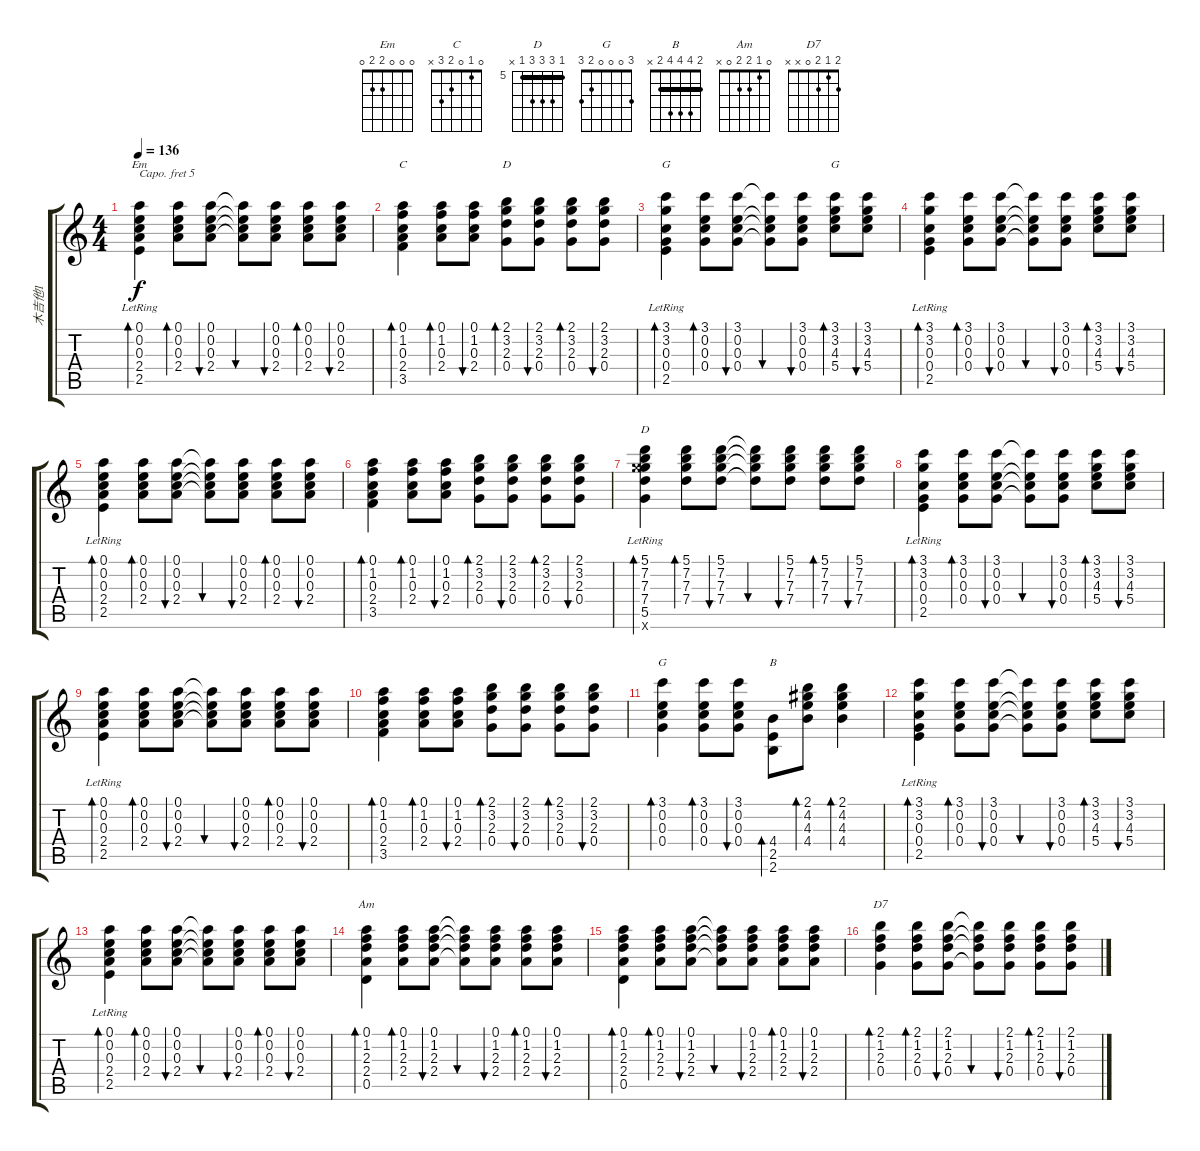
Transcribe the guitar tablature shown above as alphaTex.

\track ("木吉他1" "木吉他1") {instrument acousticguitarsteel}
\staff {score tabs}
\capo 5
\tuning (E4 B3 G3 D3 A2 E2) {hide}
\chord ("Em" 0 0 0 2 2 0)
\chord ("C" 0 1 0 2 3 x)
\chord ("D" 2 3 2 0 x x)
\chord ("G" 3 3 0 0 2 3) {barre 3}
\chord ("G" 3 3 4 5 5 3) {barre 3}
\chord ("D" 5 7 7 7 5 x) {firstfret 5 barre 5}
\chord ("G" 3 0 0 0 2 3)
\chord ("B" 2 4 4 4 2 x) {barre 2}
\chord ("Am" 0 1 2 2 0 x)
\chord ("D7" 2 1 2 0 x x)
\ts (4 4)
\tempo 136
\clef g2
\ks c
(0.1{lr} 0.2{lr} 0.3{lr} 2.4 2.5).4{bd 60 ch "Em" dy f} (0.1 0.2 0.3 2.4).8{bd 60} (0.1 0.2 0.3 2.4).8{bu 120} (0.1{t} 0.2{t} 0.3{t} 2.4{t}).8{bu 120} (0.1 0.2 0.3 2.4).8{bu 120} (0.1 0.2 0.3 2.4).8{bd 120} (0.1 0.2 0.3 2.4).8{bu 120} |
(0.1 1.2 0.3 2.4 3.5).4{bd 120 ch "C"} (0.1 1.2 0.3 2.4).8{bd 120} (0.1 1.2 0.3 2.4).8{bu 120} (2.1 3.2 2.3 0.4).8{bd 120 ch "D"} (2.1 3.2 2.3 0.4).8{bu 120} (2.1 3.2 2.3 0.4).8{bd 120} (2.1 3.2 2.3 0.4).8{bu 120} |
(3.1{lr} 3.2{lr} 0.3{lr} 0.4 2.5).4{bd 60 ch "G"} (3.1 0.2 0.3 0.4).8{bd 60} (3.1 0.2 0.3 0.4).8{bu 120} (3.1{t} 0.2{t} 0.3{t} 0.4{t}).8{bu 120} (3.1 0.2 0.3 0.4).8{bu 120} (3.1 3.2 4.3 5.4).8{bd 120 ch "G"} (3.1 3.2 4.3 5.4).8{bu 120} |
(3.1{lr} 3.2{lr} 0.3{lr} 0.4 2.5).4{bd 60} (3.1 0.2 0.3 0.4).8{bd 60} (3.1 0.2 0.3 0.4).8{bu 120} (3.1{t} 0.2{t} 0.3{t} 0.4{t}).8{bu 120} (3.1 0.2 0.3 0.4).8{bu 120} (3.1 3.2 4.3 5.4).8{bd 120} (3.1 3.2 4.3 5.4).8{bu 120} |
(0.1{lr} 0.2{lr} 0.3{lr} 2.4 2.5).4{bd 60} (0.1 0.2 0.3 2.4).8{bd 60} (0.1 0.2 0.3 2.4).8{bu 120} (0.1{t} 0.2{t} 0.3{t} 2.4{t}).8{bu 120} (0.1 0.2 0.3 2.4).8{bu 120} (0.1 0.2 0.3 2.4).8{bd 120} (0.1 0.2 0.3 2.4).8{bu 120} |
(0.1 1.2 0.3 2.4 3.5).4{bd 120} (0.1 1.2 0.3 2.4).8{bd 120} (0.1 1.2 0.3 2.4).8{bu 120} (2.1 3.2 2.3 0.4).8{bd 120} (2.1 3.2 2.3 0.4).8{bu 120} (2.1 3.2 2.3 0.4).8{bd 120} (2.1 3.2 2.3 0.4).8{bu 120} |
(5.1{lr} 7.2{lr} 7.3 7.4 5.5 22.6{x}).4{bd 120 ch "D"} (5.1 7.2 7.3 7.4).8{bd 60} (5.1 7.2 7.3 7.4).8{bu 60} (5.1{t} 7.2{t} 7.3{t} 7.4{t}).8{bu 60} (5.1 7.2 7.3 7.4).8{bu 60} (5.1 7.2 7.3 7.4).8{bd 60} (5.1 7.2 7.3 7.4).8{bu 60} |
(3.1{lr} 3.2{lr} 0.3{lr} 0.4 2.5).4{bd 60} (3.1 0.2 0.3 0.4).8{bd 60} (3.1 0.2 0.3 0.4).8{bu 120} (3.1{t} 0.2{t} 0.3{t} 0.4{t}).8{bu 120} (3.1 0.2 0.3 0.4).8{bu 120} (3.1 3.2 4.3 5.4).8{bd 120} (3.1 3.2 4.3 5.4).8{bu 120} |
(0.1{lr} 0.2{lr} 0.3{lr} 2.4 2.5).4{bd 60} (0.1 0.2 0.3 2.4).8{bd 60} (0.1 0.2 0.3 2.4).8{bu 120} (0.1{t} 0.2{t} 0.3{t} 2.4{t}).8{bu 120} (0.1 0.2 0.3 2.4).8{bu 120} (0.1 0.2 0.3 2.4).8{bd 120} (0.1 0.2 0.3 2.4).8{bu 120} |
(0.1 1.2 0.3 2.4 3.5).4{bd 120} (0.1 1.2 0.3 2.4).8{bd 120} (0.1 1.2 0.3 2.4).8{bu 120} (2.1 3.2 2.3 0.4).8{bd 120} (2.1 3.2 2.3 0.4).8{bu 120} (2.1 3.2 2.3 0.4).8{bd 120} (2.1 3.2 2.3 0.4).8{bu 120} |
(3.1 0.2 0.3 0.4).4{bd 60 ch "G"} (3.1 0.2 0.3 0.4).8{bd 60} (3.1 0.2 0.3 0.4).8{bu 60} (4.4 2.5 2.6).8{bd 60 ch "B"} (2.1 4.2 4.3 4.4).8{bd 60} (2.1 4.2 4.3 4.4).4{bd 60} |
(3.1{lr} 3.2{lr} 0.3{lr} 0.4 2.5).4{bd 60} (3.1 0.2 0.3 0.4).8{bd 60} (3.1 0.2 0.3 0.4).8{bu 120} (3.1{t} 0.2{t} 0.3{t} 0.4{t}).8{bu 120} (3.1 0.2 0.3 0.4).8{bu 120} (3.1 3.2 4.3 5.4).8{bd 120} (3.1 3.2 4.3 5.4).8{bu 120} |
(0.1{lr} 0.2{lr} 0.3{lr} 2.4 2.5).4{bd 60} (0.1 0.2 0.3 2.4).8{bd 60} (0.1 0.2 0.3 2.4).8{bu 120} (0.1{t} 0.2{t} 0.3{t} 2.4{t}).8{bu 120} (0.1 0.2 0.3 2.4).8{bu 120} (0.1 0.2 0.3 2.4).8{bd 120} (0.1 0.2 0.3 2.4).8{bu 120} |
(0.1 1.2 2.3 2.4 0.5).4{bd 60 ch "Am"} (0.1 1.2 2.3 2.4).8{bd 60} (0.1 1.2 2.3 2.4).8{bu 60} (0.1{t} 1.2{t} 2.3{t} 2.4{t}).8{bu 60} (0.1 1.2 2.3 2.4).8{bu 60} (0.1 1.2 2.3 2.4).8{bd 60} (0.1 1.2 2.3 2.4).8{bu 60} |
(0.1 1.2 2.3 2.4 0.5).4{bd 60} (0.1 1.2 2.3 2.4).8{bd 60} (0.1 1.2 2.3 2.4).8{bu 60} (0.1{t} 1.2{t} 2.3{t} 2.4{t}).8{bu 60} (0.1 1.2 2.3 2.4).8{bu 60} (0.1 1.2 2.3 2.4).8{bd 60} (0.1 1.2 2.3 2.4).8{bu 60} |
(2.1 1.2 2.3 0.4).4{bd 60 ch "D7"} (2.1 1.2 2.3 0.4).8{bd 60} (2.1 1.2 2.3 0.4).8{bu 60} (2.1{t} 1.2{t} 2.3{t} 0.4{t}).8{bu 60} (2.1 1.2 2.3 0.4).8{bu 60} (2.1 1.2 2.3 0.4).8{bd 60} (2.1 1.2 2.3 0.4).8{bu 60}
